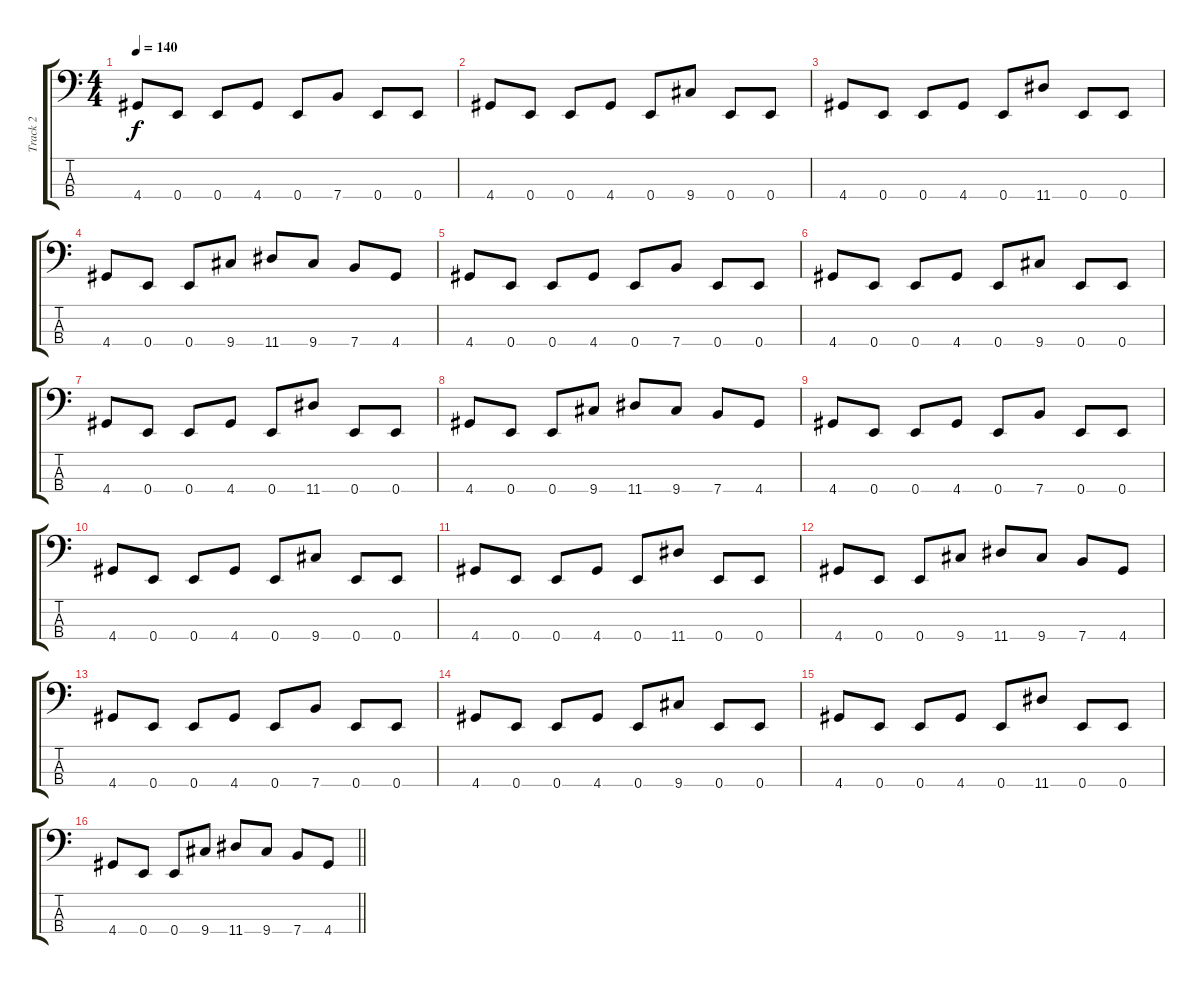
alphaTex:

\track ("Track 2" "Track 2") {instrument electricbassfinger}
\staff {score tabs}
\tuning (G2 D2 A1 E1) {hide}
\ts (4 4)
\tempo 140
\clef f4
\ks c
4.4.8{dy f} 0.4.8 0.4.8 4.4.8 0.4.8 7.4.8 0.4.8 0.4.8 |
4.4.8 0.4.8 0.4.8 4.4.8 0.4.8 9.4.8 0.4.8 0.4.8 |
4.4.8 0.4.8 0.4.8 4.4.8 0.4.8 11.4.8 0.4.8 0.4.8 |
4.4.8 0.4.8 0.4.8 9.4.8 11.4.8 9.4.8 7.4.8 4.4.8 |
4.4.8 0.4.8 0.4.8 4.4.8 0.4.8 7.4.8 0.4.8 0.4.8 |
4.4.8 0.4.8 0.4.8 4.4.8 0.4.8 9.4.8 0.4.8 0.4.8 |
4.4.8 0.4.8 0.4.8 4.4.8 0.4.8 11.4.8 0.4.8 0.4.8 |
4.4.8 0.4.8 0.4.8 9.4.8 11.4.8 9.4.8 7.4.8 4.4.8 |
4.4.8 0.4.8 0.4.8 4.4.8 0.4.8 7.4.8 0.4.8 0.4.8 |
4.4.8 0.4.8 0.4.8 4.4.8 0.4.8 9.4.8 0.4.8 0.4.8 |
4.4.8 0.4.8 0.4.8 4.4.8 0.4.8 11.4.8 0.4.8 0.4.8 |
4.4.8 0.4.8 0.4.8 9.4.8 11.4.8 9.4.8 7.4.8 4.4.8 |
4.4.8 0.4.8 0.4.8 4.4.8 0.4.8 7.4.8 0.4.8 0.4.8 |
4.4.8 0.4.8 0.4.8 4.4.8 0.4.8 9.4.8 0.4.8 0.4.8 |
4.4.8 0.4.8 0.4.8 4.4.8 0.4.8 11.4.8 0.4.8 0.4.8 |
\barLineRight lightlight
4.4.8 0.4.8 0.4.8 9.4.8 11.4.8 9.4.8 7.4.8 4.4.8
